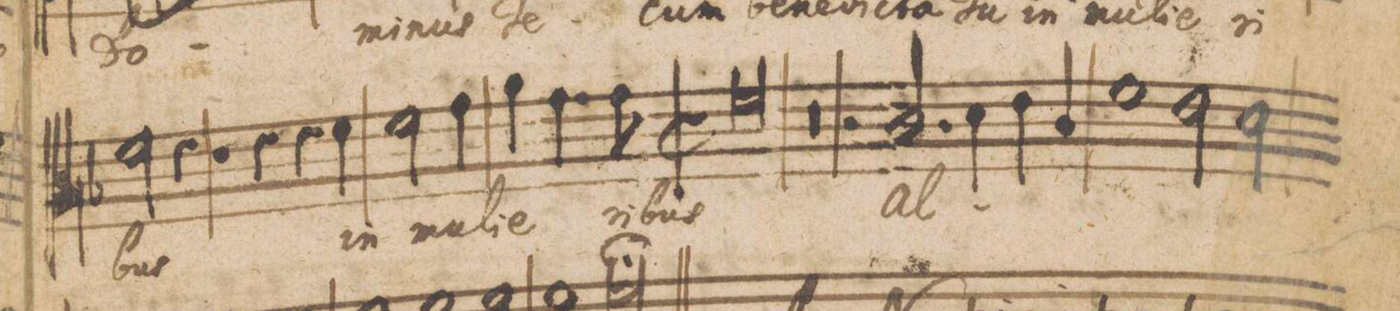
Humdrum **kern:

**kern	**text
*I"Alto.	*
*clefC3	*
*k[b-]	*
*met(C|)	*
*M3/4	*
2f\	-bus
4r	.
=67	=67
2.r	.
=68	=68
4r	.
4r	.
4f\	in
=69	=69
2f\	mu-
4g\	-li-
=70	=70
4a\	-e-
4.g\	.
8g\	-ri-
=71	=71
*M2/1	*
*met(C|)	*
*mmet(c|)	*
0f\	-bus
=72	=72
0r	.
=73	=73
2r	.
2.c/	al-
4d\	.
4e\	.
4c/	.
=74	=74
1f\	.
2e\	.
2d\	.
=75	=75
*-	*-
